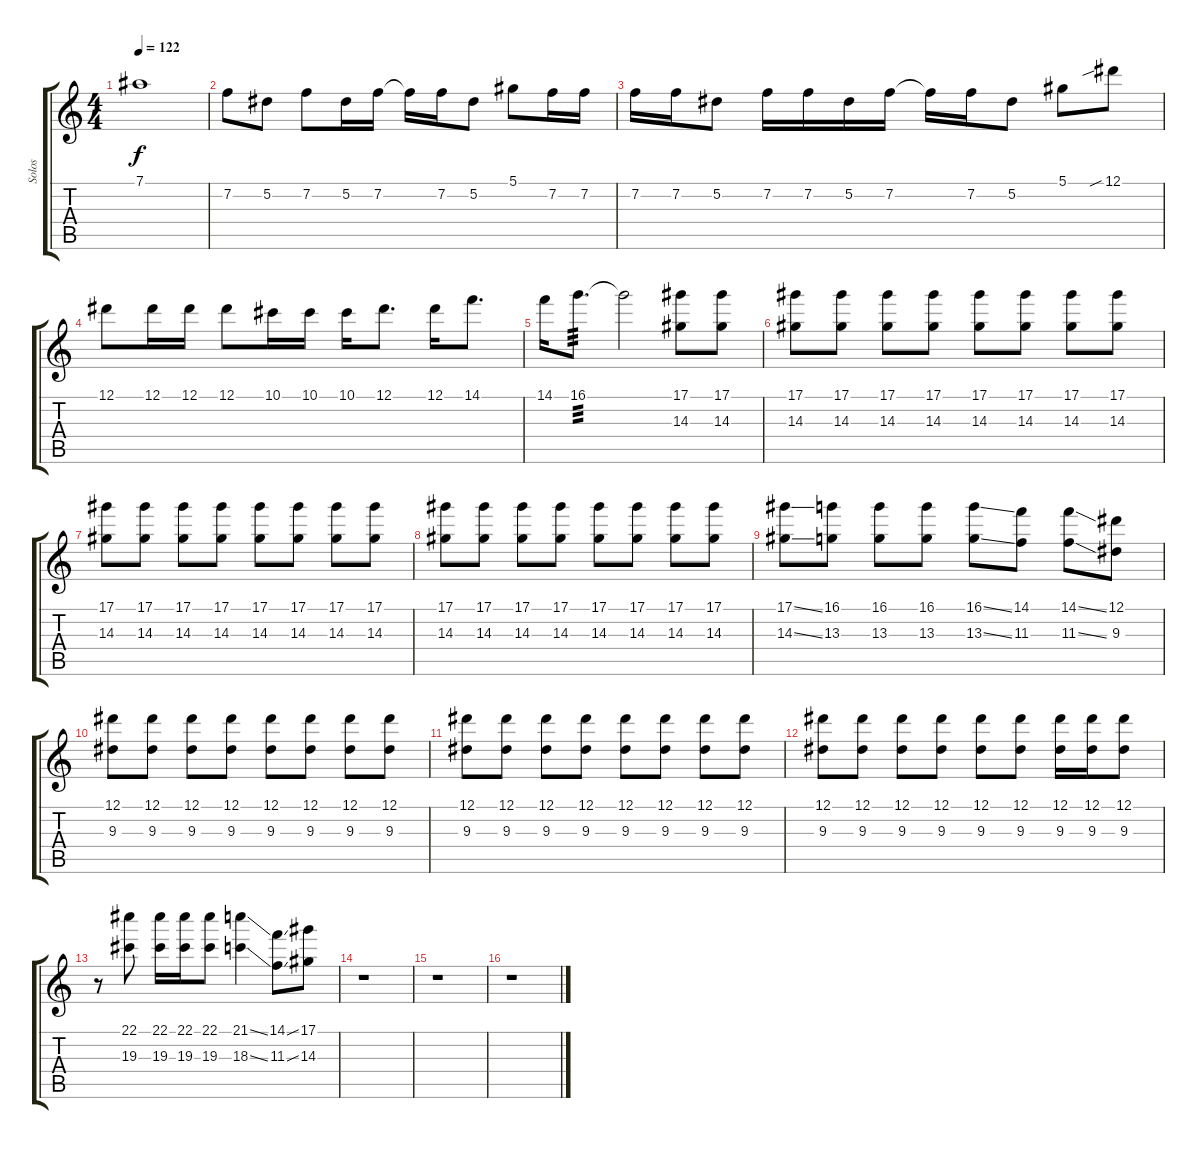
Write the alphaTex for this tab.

\track ("Solos" "Solos") {instrument distortionguitar}
\staff {score tabs}
\tuning (Eb4 Bb3 Gb3 Db3 Ab2 Eb2) {hide}
\ts (4 4)
\tempo 122
\clef g2
\ks c
7.1.1{dy f} |
7.2.8 5.2.8 7.2.8 5.2.16 7.2.16 7.2{t}.16 7.2.16 5.2.8 5.1.8 7.2.16 7.2.16 |
7.2.16 7.2.16 5.2.8 7.2.16 7.2.16 5.2.16 7.2.16 7.2{t}.16 7.2.16 5.2.8 5.1.8 12.1{sib}.8 |
12.1.8 12.1.16 12.1.16 12.1.8 10.1.16 10.1.16 10.1.16 12.1.8{d} 12.1.16 14.1.8{d} |
14.1.16 16.1.8{d tp 3} 16.1{t}.2 (17.1 14.3).8 (17.1 14.3).8 |
(17.1 14.3).8 (17.1 14.3).8 (17.1 14.3).8 (17.1 14.3).8 (17.1 14.3).8 (17.1 14.3).8 (17.1 14.3).8 (17.1 14.3).8 |
(17.1 14.3).8 (17.1 14.3).8 (17.1 14.3).8 (17.1 14.3).8 (17.1 14.3).8 (17.1 14.3).8 (17.1 14.3).8 (17.1 14.3).8 |
(17.1 14.3).8 (17.1 14.3).8 (17.1 14.3).8 (17.1 14.3).8 (17.1 14.3).8 (17.1 14.3).8 (17.1 14.3).8 (17.1 14.3).8 |
(17.1{ss} 14.3{ss}).8 (16.1 13.3).8 (16.1 13.3).8 (16.1 13.3).8 (16.1{ss} 13.3{ss}).8 (14.1 11.3).8 (14.1{ss} 11.3{ss}).8 (12.1 9.3).8 |
(12.1 9.3).8 (12.1 9.3).8 (12.1 9.3).8 (12.1 9.3).8 (12.1 9.3).8 (12.1 9.3).8 (12.1 9.3).8 (12.1 9.3).8 |
(12.1 9.3).8 (12.1 9.3).8 (12.1 9.3).8 (12.1 9.3).8 (12.1 9.3).8 (12.1 9.3).8 (12.1 9.3).8 (12.1 9.3).8 |
(12.1 9.3).8 (12.1 9.3).8 (12.1 9.3).8 (12.1 9.3).8 (12.1 9.3).8 (12.1 9.3).8 (12.1 9.3).16 (12.1 9.3).16 (12.1 9.3).8 |
r.8 (22.1 19.3).8 (22.1 19.3).16 (22.1 19.3).16 (22.1 19.3).8 (21.1{ss} 18.3{ss}).4 (14.1{ss} 11.3{ss}).8 (17.1 14.3).8 |
r.1 |
r.1 |
r.1
